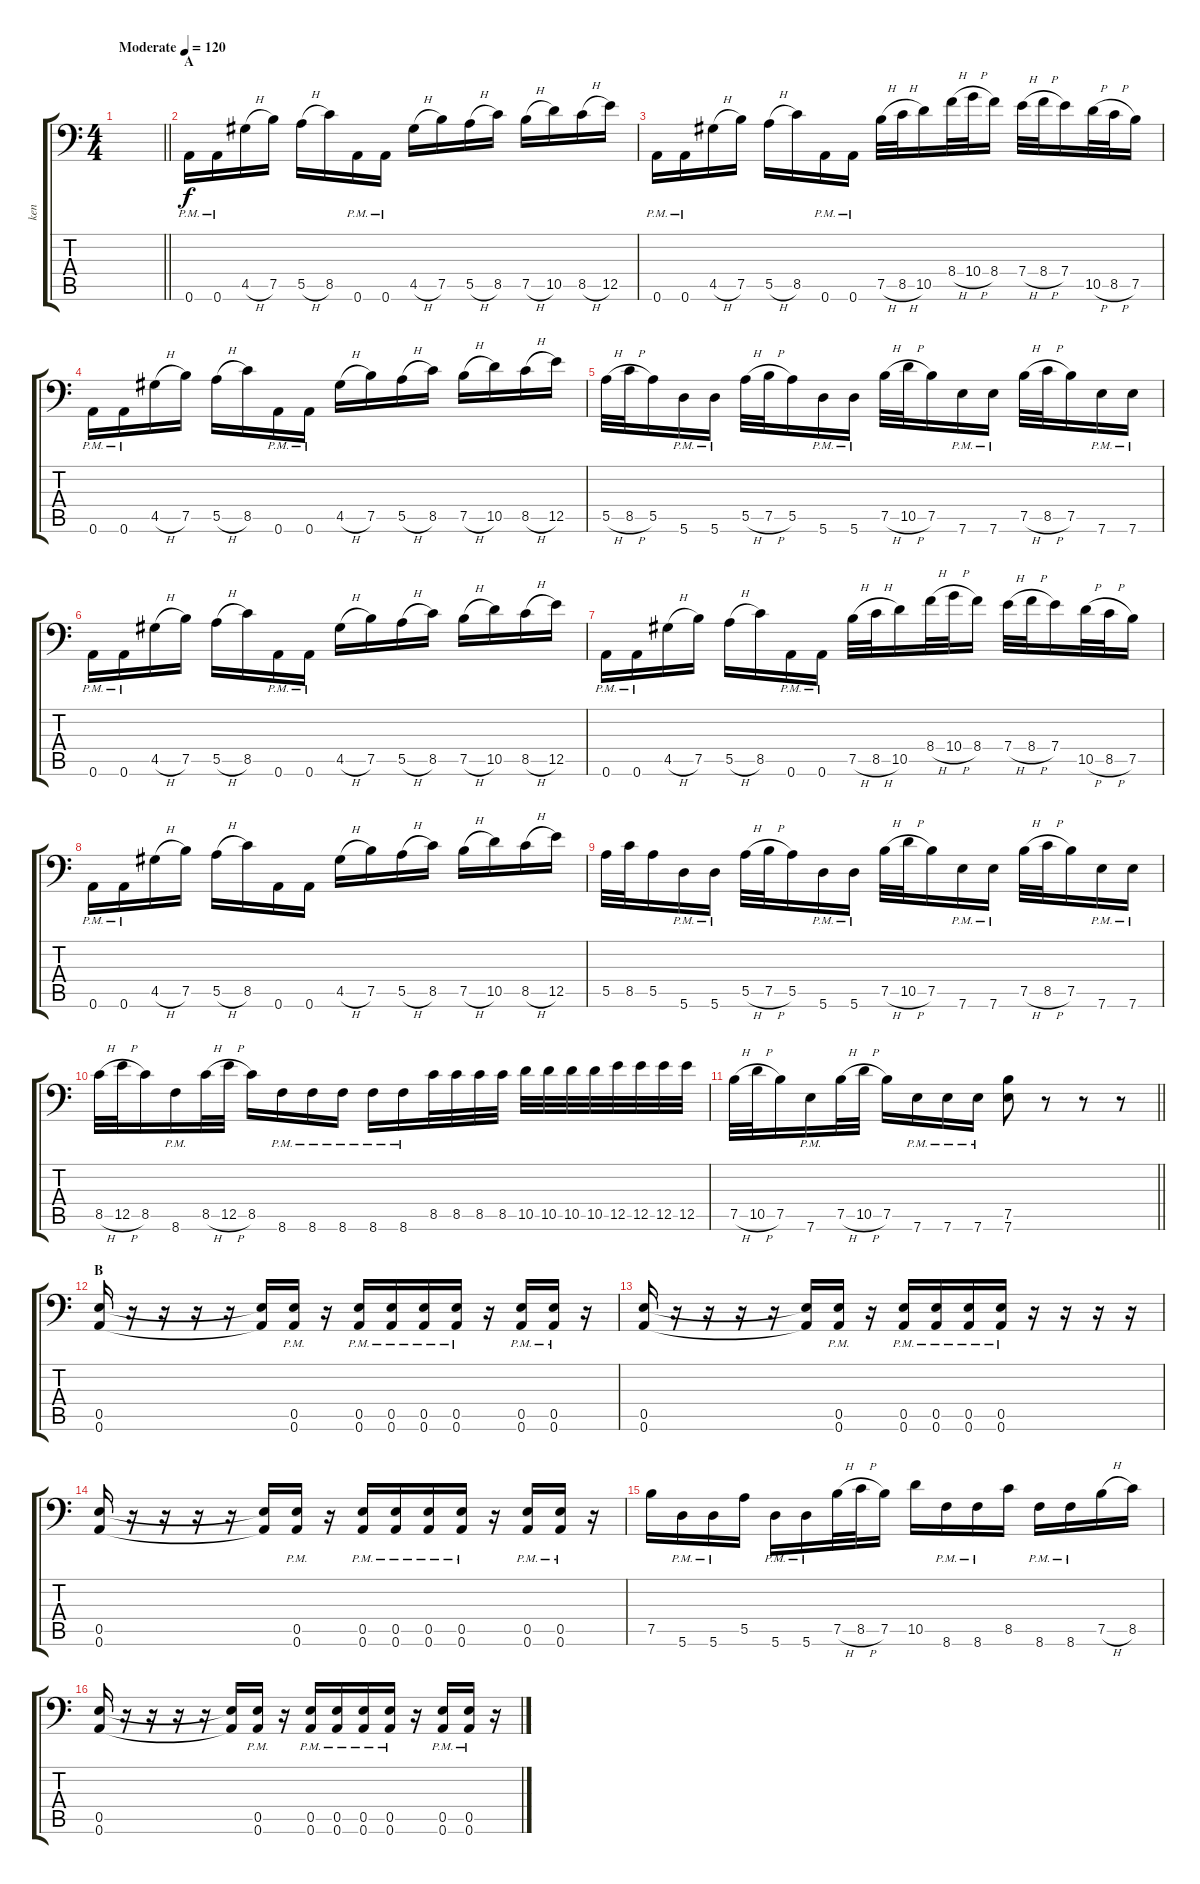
\track ("ken" "ken") {instrument distortionguitar}
\staff {score tabs}
\tuning (B3 Gb3 D3 A2 E2 A1) {hide}
\ts (4 4)
\tempo (120 "Moderate")
\clef f4
\barLineRight lightlight
\ks c
|
\section ("" "A")
0.6{pm}.16 0.6{pm}.16 4.5{h}.16 7.5.16 5.5{h}.16 8.5.16 0.6{pm}.16 0.6{pm}.16 4.5{h}.16 7.5.16 5.5{h}.16 8.5.16 7.5{h}.16 10.5.16 8.5{h}.16 12.5.16 |
0.6{pm}.16 0.6{pm}.16 4.5{h}.16 7.5.16 5.5{h}.16 8.5.16 0.6{pm}.16 0.6{pm}.16 7.5{h}.32 8.5{h}.32 10.5.16 8.4{h}.32 10.4{h}.32 8.4.16 7.4{h}.32 8.4{h}.32 7.4.16 10.5{h}.32 8.5{h}.32 7.5.16 |
0.6{pm}.16 0.6{pm}.16 4.5{h}.16 7.5.16 5.5{h}.16 8.5.16 0.6{pm}.16 0.6{pm}.16 4.5{h}.16 7.5.16 5.5{h}.16 8.5.16 7.5{h}.16 10.5.16 8.5{h}.16 12.5.16 |
5.5{h}.32 8.5{h}.32 5.5.16 5.6{pm}.16 5.6{pm}.16 5.5{h}.32 7.5{h}.32 5.5.16 5.6{pm}.16 5.6{pm}.16 7.5{h}.32 10.5{h}.32 7.5.16 7.6{pm}.16 7.6{pm}.16 7.5{h}.32 8.5{h}.32 7.5.16 7.6{pm}.16 7.6{pm}.16 |
0.6{pm}.16 0.6{pm}.16 4.5{h}.16 7.5.16 5.5{h}.16 8.5.16 0.6{pm}.16 0.6{pm}.16 4.5{h}.16 7.5.16 5.5{h}.16 8.5.16 7.5{h}.16 10.5.16 8.5{h}.16 12.5.16 |
0.6{pm}.16 0.6{pm}.16 4.5{h}.16 7.5.16 5.5{h}.16 8.5.16 0.6{pm}.16 0.6{pm}.16 7.5{h}.32 8.5{h}.32 10.5.16 8.4{h}.32 10.4{h}.32 8.4.16 7.4{h}.32 8.4{h}.32 7.4.16 10.5{h}.32 8.5{h}.32 7.5.16 |
0.6{pm}.16 0.6{pm}.16 4.5{h}.16 7.5.16 5.5{h}.16 8.5.16 0.6.16 0.6.16 4.5{h}.16 7.5.16 5.5{h}.16 8.5.16 7.5{h}.16 10.5.16 8.5{h}.16 12.5.16 |
5.5.32 8.5.32 5.5.16 5.6{pm}.16 5.6{pm}.16 5.5{h}.32 7.5{h}.32 5.5.16 5.6{pm}.16 5.6{pm}.16 7.5{h}.32 10.5{h}.32 7.5.16 7.6{pm}.16 7.6{pm}.16 7.5{h}.32 8.5{h}.32 7.5.16 7.6{pm}.16 7.6{pm}.16 |
8.5{h}.32 12.5{h}.32 8.5.16 8.6{pm}.16 8.5{h}.32 12.5{h}.32 8.5.16 8.6{pm}.16 8.6{pm}.16 8.6{pm}.16 8.6{pm}.16 8.6{pm}.16 8.5.32 8.5.32 8.5.32 8.5.32 10.5.32 10.5.32 10.5.32 10.5.32 12.5.32 12.5.32 12.5.32 12.5.32 |
\barLineRight lightlight
7.5{h}.32 10.5{h}.32 7.5.16 7.6{pm}.16 7.5{h}.32 10.5{h}.32 7.5.16 7.6{pm}.16 7.6{pm}.16 7.6{pm}.16 (7.5 7.6).8 r.8 r.8 r.8 |
\section ("" "B")
(0.5 0.6).16 r.16 r.16 r.16 r.16 (0.5{t} 0.6{t}).16 (0.5 0.6{pm}).16 r.16 (0.5 0.6{pm}).16 (0.5 0.6{pm}).16 (0.5 0.6{pm}).16 (0.5 0.6{pm}).16 r.16 (0.5 0.6{pm}).16 (0.5 0.6{pm}).16 r.16 |
(0.5 0.6).16 r.16 r.16 r.16 r.16 (0.5{t} 0.6{t}).16 (0.5 0.6{pm}).16 r.16 (0.5 0.6{pm}).16 (0.5 0.6{pm}).16 (0.5 0.6{pm}).16 (0.5 0.6{pm}).16 r.16 r.16 r.16 r.16 |
(0.5 0.6).16 r.16 r.16 r.16 r.16 (0.5{t} 0.6{t}).16 (0.5 0.6{pm}).16 r.16 (0.5 0.6{pm}).16 (0.5 0.6{pm}).16 (0.5 0.6{pm}).16 (0.5 0.6{pm}).16 r.16 (0.5 0.6{pm}).16 (0.5 0.6{pm}).16 r.16 |
7.5.16 5.6{pm}.16 5.6{pm}.16 5.5.16 5.6{pm}.16 5.6{pm}.16 7.5{h}.32 8.5{h}.32 7.5.16 10.5.16 8.6{pm}.16 8.6{pm}.16 8.5.16 8.6{pm}.16 8.6{pm}.16 7.5{h}.16 8.5.16 |
(0.5 0.6).16 r.16 r.16 r.16 r.16 (0.5{t} 0.6{t}).16 (0.5 0.6{pm}).16 r.16 (0.5 0.6{pm}).16 (0.5 0.6{pm}).16 (0.5 0.6{pm}).16 (0.5 0.6{pm}).16 r.16 (0.5 0.6{pm}).16 (0.5 0.6{pm}).16 r.16
